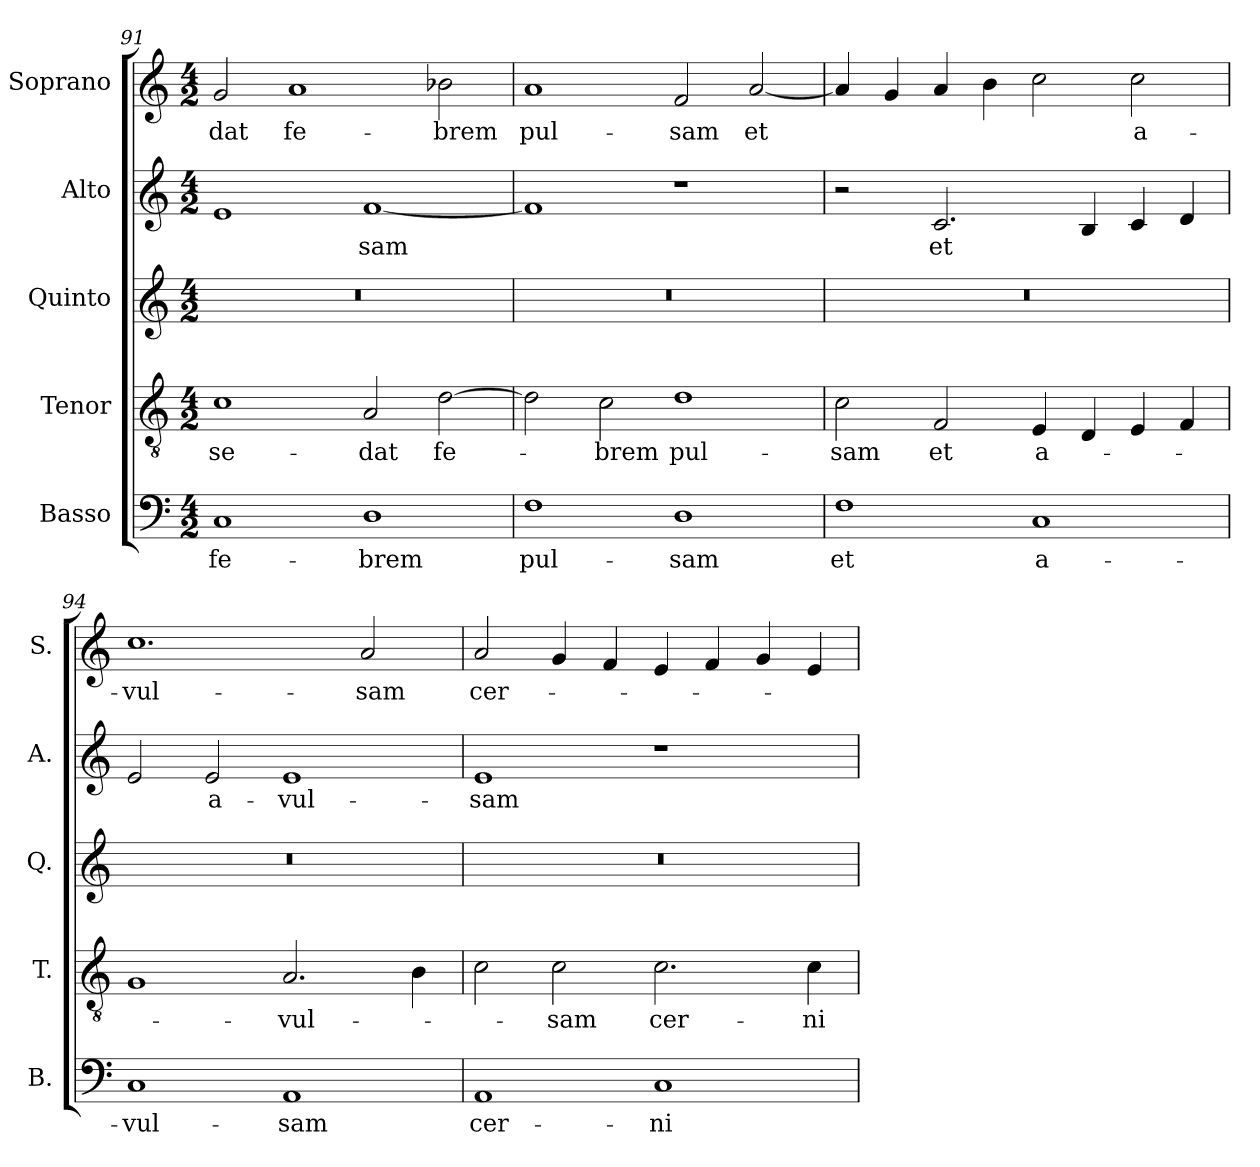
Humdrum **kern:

**kern	**text	**kern	**text	**kern	**kern	**text	**kern	**text
*part5	*part5	*part4	*part4	*part3	*part2	*part2	*part1	*part1
*staff5	*staff5	*staff4	*staff4	*staff3	*staff2	*staff2	*staff1	*staff1
*I"Basso	*	*I"Tenor	*	*I"Quinto	*I"Alto	*	*I"Soprano	*
*I'B.	*	*I'T.	*	*I'Q.	*I'A.	*	*I'S.	*
*clefF4	*	*clefGv2	*	*clefG2	*clefG2	*	*clefG2	*
*	*	*ITrd7c12	*	*	*	*	*	*
*k[]	*	*k[]	*	*k[]	*k[]	*	*k[]	*
*C:	*	*C:	*	*C:	*C:	*	*C:	*
*M4/2	*	*M4/2	*	*M4/2	*M4/2	*	*M4/2	*
=91	=91	=91	=91	=91	=91	=91	=91	=91
!	!LO:LY:b:color=#000000	!	!	!	!	!	!	!
!	!	!	!LO:LY:b:color=#000000	!LO:N:vis=1	!	!	!	!
!	!	!	!	!	!	!	!	!LO:LY:b:color=#000000
1Ci	fe-	1Ci	se-	0r	1ei	.	2gi/	-dat
!	!	!	!	!	!	!	!	!LO:LY:b:color=#000000
.	.	.	.	.	.	.	1ai	fe-
!	!LO:LY:b:color=#000000	!	!	!	!	!	!	!
!	!	!	!LO:LY:b:color=#000000	!	!	!	!	!
!	!	!	!	!	!	!LO:LY:b:color=#000000	!	!
1Di	-brem	2AAi/	-dat	.	[1fi	-sam	.	.
!	!	!	!LO:LY:b:color=#000000	!	!	!	!	!
!	!	!	!	!	!	!	!	!LO:LY:b:color=#000000
.	.	[2Di\	fe-	.	.	.	2b-Xi\	-brem
=92	=92	=92	=92	=92	=92	=92	=92	=92
!	!LO:LY:b:color=#000000	!	!	!LO:N:vis=1	!	!	!	!
!	!	!	!	!	!	!	!	!LO:LY:b:color=#000000
1Fi	pul-	2Di\]	.	0r	1fi]	.	1ai	pul-
!	!	!	!LO:LY:b:color=#000000	!	!	!	!	!
.	.	2Ci\	-brem	.	.	.	.	.
!	!LO:LY:b:color=#000000	!	!	!	!	!	!	!
!	!	!	!LO:LY:b:color=#000000	!	!	!	!	!
!	!	!	!	!	!	!	!	!LO:LY:b:color=#000000
1Di	-sam	1Di	pul-	.	1r	.	2fi/	-sam
!	!	!	!	!	!	!	!	!LO:LY:b:color=#000000
.	.	.	.	.	.	.	[2ai/	et
=93	=93	=93	=93	=93	=93	=93	=93	=93
!	!LO:LY:b:color=#000000	!	!	!	!	!	!	!
!	!	!	!LO:LY:b:color=#000000	!LO:N:vis=1	!	!	!	!
1Fi	et	2Ci\	-sam	0r	2r	.	4ai/]	.
.	.	.	.	.	.	.	4gi/	.
!	!	!	!LO:LY:b:color=#000000	!	!	!	!	!
!	!	!	!	!	!	!LO:LY:b:color=#000000	!	!
.	.	2FFi/	et	.	2.ci/	et	4ai/	.
.	.	.	.	.	.	.	4bi\	.
!	!LO:LY:b:color=#000000	!	!	!	!	!	!	!
!	!	!	!LO:LY:b:color=#000000	!	!	!	!	!
1Ci	a-	4EEi/	a-	.	.	.	2cci\	.
.	.	4DDi/	.	.	4Bi/	.	.	.
!	!	!	!	!	!	!	!	!LO:LY:b:color=#000000
.	.	4EEi/	.	.	4ci/	.	2cci\	a-
.	.	4FFi/	.	.	4di/	.	.	.
!!LO:LB:g=z
=94	=94	=94	=94	=94	=94	=94	=94	=94
!	!LO:LY:b:color=#000000	!	!	!LO:N:vis=1	!	!	!	!
!	!	!	!	!	!	!	!	!LO:LY:b:color=#000000
1Ci	-vul-	1GGi	.	0r	2ei/	.	1.cci	-vul-
!	!	!	!	!	!	!LO:LY:b:color=#000000	!	!
.	.	.	.	.	2ei/	a-	.	.
!	!LO:LY:b:color=#000000	!	!	!	!	!	!	!
!	!	!	!LO:LY:b:color=#000000	!	!	!	!	!
!	!	!	!	!	!	!LO:LY:b:color=#000000	!	!
1AAi	-sam	2.AAi/	-vul-	.	1ei	-vul-	.	.
!	!	!	!	!	!	!	!	!LO:LY:b:color=#000000
.	.	.	.	.	.	.	2ai/	-sam
.	.	4BBi\	.	.	.	.	.	.
=95	=95	=95	=95	=95	=95	=95	=95	=95
!	!LO:LY:b:color=#000000	!	!	!LO:N:vis=1	!	!	!	!
!	!	!	!	!	!	!LO:LY:b:color=#000000	!	!
!	!	!	!	!	!	!	!	!LO:LY:b:color=#000000
1AAi	cer-	2Ci\	.	0r	1ei	-sam	2ai/	cer-
!	!	!	!LO:LY:b:color=#000000	!	!	!	!	!
.	.	2Ci\	-sam	.	.	.	4gi/	.
.	.	.	.	.	.	.	4fi/	.
!	!LO:LY:b:color=#000000	!	!	!	!	!	!	!
!	!	!	!LO:LY:b:color=#000000	!	!	!	!	!
1Ci	-ni-	2.Ci\	cer-	.	1r	.	4ei/	.
.	.	.	.	.	.	.	4fi/	.
.	.	.	.	.	.	.	4gi/	.
!	!	!	!LO:LY:b:color=#000000	!	!	!	!	!
.	.	4Ci\	-ni-	.	.	.	4ei/	.
=	=	=	=	=	=	=	=	=
*-	*-	*-	*-	*-	*-	*-	*-	*-
